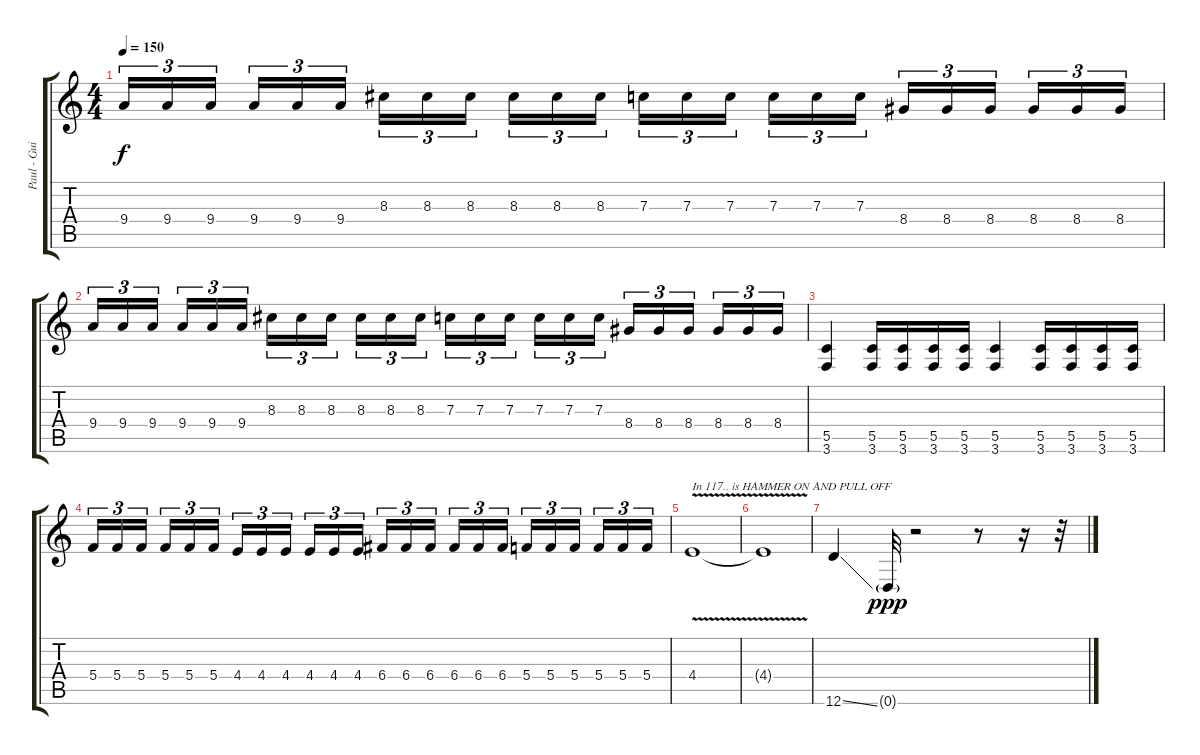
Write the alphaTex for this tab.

\track ("Paul - Guitar 1" "Paul - Gui") {instrument distortionguitar}
\staff {score tabs}
\tuning (D4 A3 F3 C3 G2 D2) {hide}
\ts (4 4)
\tempo 150
\clef g2
\ks c
9.4.16{tu (3 2) dy f} 9.4.16{tu (3 2)} 9.4.16{tu (3 2) beam splitsecondary} 9.4.16{tu (3 2)} 9.4.16{tu (3 2)} 9.4.16{tu (3 2)} 8.3.16{tu (3 2)} 8.3.16{tu (3 2)} 8.3.16{tu (3 2) beam splitsecondary} 8.3.16{tu (3 2)} 8.3.16{tu (3 2)} 8.3.16{tu (3 2)} 7.3.16{tu (3 2)} 7.3.16{tu (3 2)} 7.3.16{tu (3 2) beam splitsecondary} 7.3.16{tu (3 2)} 7.3.16{tu (3 2)} 7.3.16{tu (3 2)} 8.4.16{tu (3 2)} 8.4.16{tu (3 2)} 8.4.16{tu (3 2) beam splitsecondary} 8.4.16{tu (3 2)} 8.4.16{tu (3 2)} 8.4.16{tu (3 2)} |
9.4.16{tu (3 2)} 9.4.16{tu (3 2)} 9.4.16{tu (3 2) beam splitsecondary} 9.4.16{tu (3 2)} 9.4.16{tu (3 2)} 9.4.16{tu (3 2)} 8.3.16{tu (3 2)} 8.3.16{tu (3 2)} 8.3.16{tu (3 2) beam splitsecondary} 8.3.16{tu (3 2)} 8.3.16{tu (3 2)} 8.3.16{tu (3 2)} 7.3.16{tu (3 2)} 7.3.16{tu (3 2)} 7.3.16{tu (3 2) beam splitsecondary} 7.3.16{tu (3 2)} 7.3.16{tu (3 2)} 7.3.16{tu (3 2)} 8.4.16{tu (3 2)} 8.4.16{tu (3 2)} 8.4.16{tu (3 2) beam splitsecondary} 8.4.16{tu (3 2)} 8.4.16{tu (3 2)} 8.4.16{tu (3 2)} |
(5.5 3.6).4 (5.5 3.6).16 (5.5 3.6).16 (5.5 3.6).16 (5.5 3.6).16 (5.5 3.6).4 (5.5 3.6).16 (5.5 3.6).16 (5.5 3.6).16 (5.5 3.6).16 |
5.4.16{tu (3 2)} 5.4.16{tu (3 2)} 5.4.16{tu (3 2) beam splitsecondary} 5.4.16{tu (3 2)} 5.4.16{tu (3 2)} 5.4.16{tu (3 2)} 4.4.16{tu (3 2)} 4.4.16{tu (3 2)} 4.4.16{tu (3 2) beam splitsecondary} 4.4.16{tu (3 2)} 4.4.16{tu (3 2)} 4.4.16{tu (3 2)} 6.4.16{tu (3 2)} 6.4.16{tu (3 2)} 6.4.16{tu (3 2) beam splitsecondary} 6.4.16{tu (3 2)} 6.4.16{tu (3 2)} 6.4.16{tu (3 2)} 5.4.16{tu (3 2)} 5.4.16{tu (3 2)} 5.4.16{tu (3 2) beam splitsecondary} 5.4.16{tu (3 2)} 5.4.16{tu (3 2)} 5.4.16{tu (3 2)} |
4.4{v}.1{txt "In 117.. is HAMMER ON AND PULL OFF"} |
4.4{t}.1 |
12.6{ss}.4 0.6{g}.32{dy ppp} r.2 r.8 r.16 r.32
